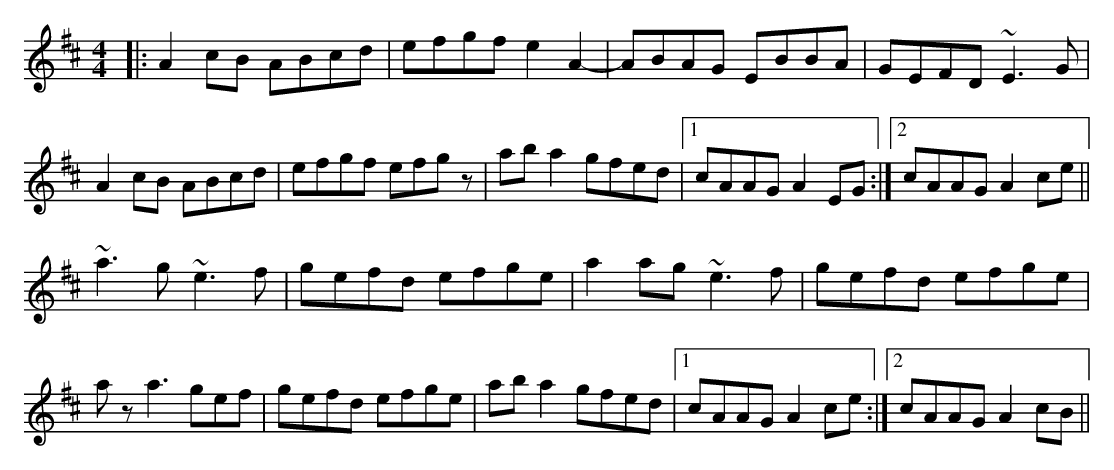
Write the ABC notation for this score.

X:1
M:4/4
K:Amix
|:A2cB ABcd|efgf e2 A2-|-ABAG EBBA|GEFD ~E3G|
A2cB ABcd|efgf efgz|aba2 gfed|1 cAAG A2EG:|2 cAAG A2ce||
~a3g ~e3f|gefd efge|a2ag ~e3f|gefd efge|
az a3 gef|gefd efge|aba2 gfed|1 cAAG A2ce:|2 cAAG A2cB||
